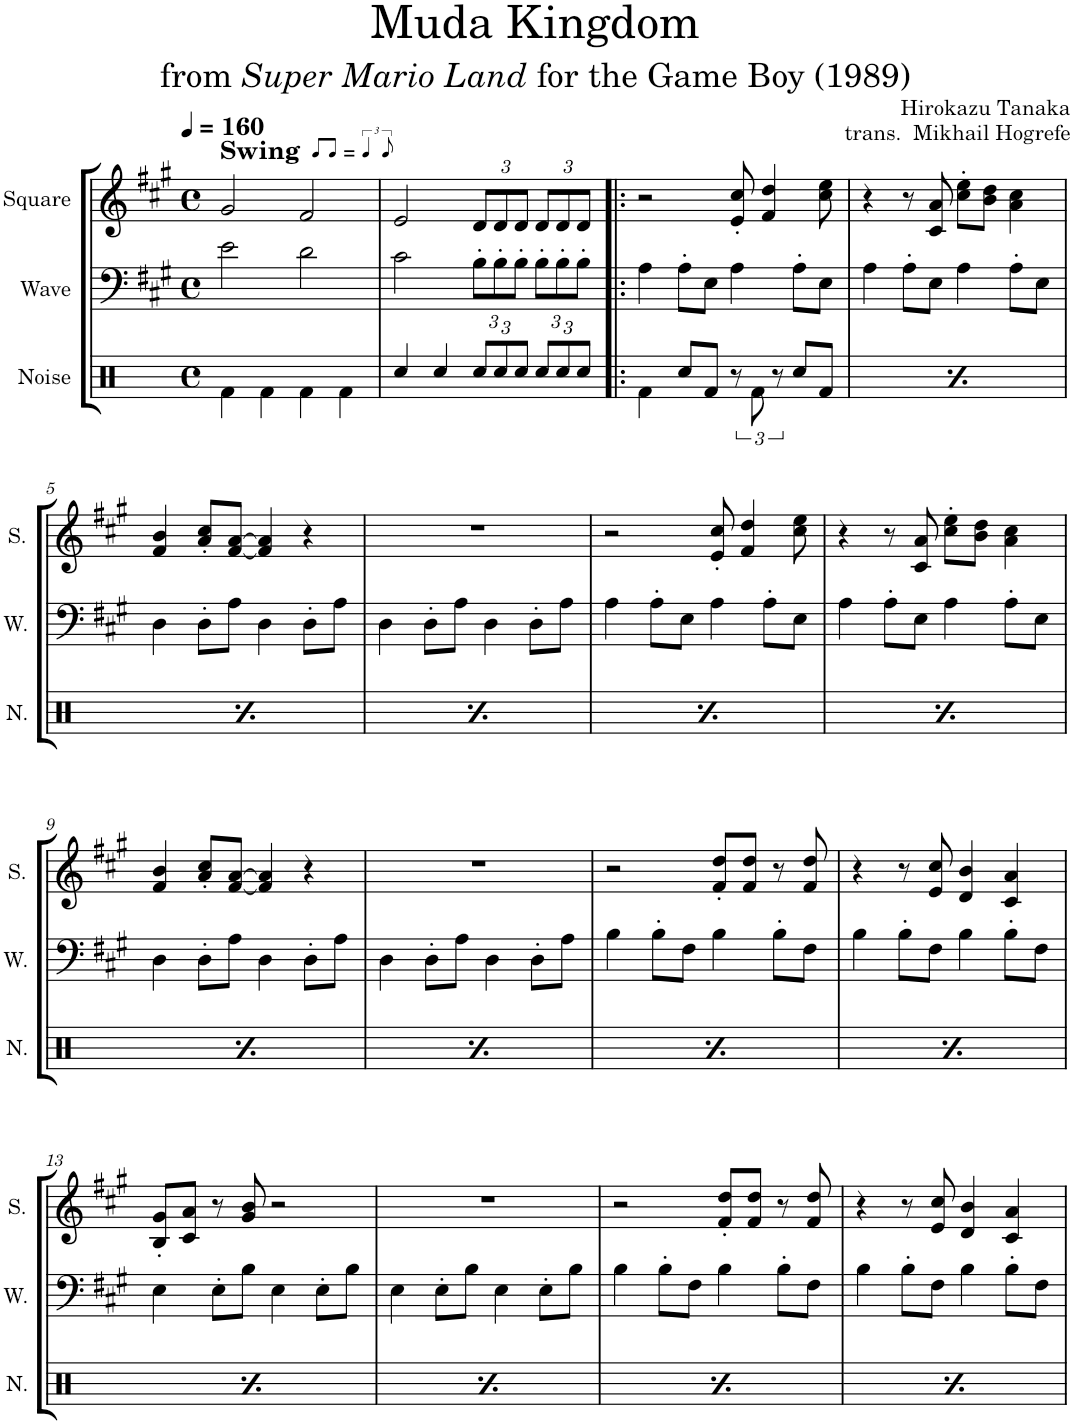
**kern	**kern	**kern
*part3	*part2	*part1
*staff3	*staff2	*staff1
*I"Noise	*I"Wave	*I"Square
*I'N.	*I'W.	*I'S.
*clefX	*clefF4	*clefG2
*k[]	*k[f#c#g#]	*k[f#c#g#]
*M4/4	*M4/4	*M4/4
*met(c)	*met(c)	*met(c)
*MM160	*MM160	*MM160
=1	=1	=1
!	!	!LO:TX:a:B:t=Swing
4Rf\	2e\	2g#/
4Rf\	.	.
4Rf\	2d\	2f#/
4Rf\	.	.
=2	=2	=2
4Rcc/	2c#\	2e/
4Rcc/	.	.
*Xbrackettup	*Xbrackettup	*Xbrackettup
12Rcc/L	12B'\L	12d/L
12Rcc/	12B'\	12d/
12Rcc/J	12B'\J	12d/J
12Rcc/L	12B'\L	12d/L
12Rcc/	12B'\	12d/
12Rcc/J	12B'\J	12d/J
=3!|:	=3!|:	=3!|:
4Rf\	4A\	2r
8Rcc/L	8A'\L	.
8Rf/J	8E\J	.
*brackettup	*	*
12r	4A\	8e/' 8cc#/'
12Rf\	.	.
.	.	4f#/ 4dd/
12r	.	.
8Rcc/L	8A'\L	.
8Rf/J	8E\J	8cc#\ 8ee\
=4	=4	=4
4Rf\	4A\	4r
8Rcc/L	8A'\L	8r
8Rf/J	8E\J	8c#/ 8a/
12r	4A\	8cc#\' 8ee\'L
12Rf\	.	.
.	.	8b\ 8dd\J
12r	.	.
8Rcc/L	8A'\L	4a\ 4cc#\
8Rf/J	8E\J	.
!!LO:LB:g=z
=5	=5	=5
4Rf\	4D\	4f#/ 4b/
8Rcc/L	8D'\L	8a/' 8cc#/'L
8Rf/J	8A\J	[8f#/ [8a/J
12r	4D\	4f#/] 4a/]
12Rf\	.	.
12r	.	.
8Rcc/L	8D'\L	4r
8Rf/J	8A\J	.
=6	=6	=6
4Rf\	4D\	1r
8Rcc/L	8D'\L	.
8Rf/J	8A\J	.
12r	4D\	.
12Rf\	.	.
12r	.	.
8Rcc/L	8D'\L	.
8Rf/J	8A\J	.
=7	=7	=7
4Rf\	4A\	2r
8Rcc/L	8A'\L	.
8Rf/J	8E\J	.
12r	4A\	8e/' 8cc#/'
12Rf\	.	.
.	.	4f#/ 4dd/
12r	.	.
8Rcc/L	8A'\L	.
8Rf/J	8E\J	8cc#\ 8ee\
=8	=8	=8
4Rf\	4A\	4r
8Rcc/L	8A'\L	8r
8Rf/J	8E\J	8c#/ 8a/
12r	4A\	8cc#\' 8ee\'L
12Rf\	.	.
.	.	8b\ 8dd\J
12r	.	.
8Rcc/L	8A'\L	4a\ 4cc#\
8Rf/J	8E\J	.
!!LO:LB:g=z
=9	=9	=9
4Rf\	4D\	4f#/ 4b/
8Rcc/L	8D'\L	8a/' 8cc#/'L
8Rf/J	8A\J	[8f#/ [8a/J
12r	4D\	4f#/] 4a/]
12Rf\	.	.
12r	.	.
8Rcc/L	8D'\L	4r
8Rf/J	8A\J	.
=10	=10	=10
4Rf\	4D\	1r
8Rcc/L	8D'\L	.
8Rf/J	8A\J	.
12r	4D\	.
12Rf\	.	.
12r	.	.
8Rcc/L	8D'\L	.
8Rf/J	8A\J	.
=11	=11	=11
4Rf\	4B\	2r
8Rcc/L	8B'\L	.
8Rf/J	8F#\J	.
12r	4B\	8f#/' 8dd/'L
12Rf\	.	.
.	.	8f#/ 8dd/J
12r	.	.
8Rcc/L	8B'\L	8r
8Rf/J	8F#\J	8f#/ 8dd/
=12	=12	=12
4Rf\	4B\	4r
8Rcc/L	8B'\L	8r
8Rf/J	8F#\J	8e/ 8cc#/
12r	4B\	4d/ 4b/
12Rf\	.	.
12r	.	.
8Rcc/L	8B'\L	4c#/ 4a/
8Rf/J	8F#\J	.
!!LO:LB:g=z
=13	=13	=13
4Rf\	4E\	8B/' 8g#/'L
.	.	8c#/ 8a/J
8Rcc/L	8E'\L	8r
8Rf/J	8B\J	8g#/ 8b/
12r	4E\	2r
12Rf\	.	.
12r	.	.
8Rcc/L	8E'\L	.
8Rf/J	8B\J	.
=14	=14	=14
4Rf\	4E\	1r
8Rcc/L	8E'\L	.
8Rf/J	8B\J	.
12r	4E\	.
12Rf\	.	.
12r	.	.
8Rcc/L	8E'\L	.
8Rf/J	8B\J	.
=15	=15	=15
4Rf\	4B\	2r
8Rcc/L	8B'\L	.
8Rf/J	8F#\J	.
12r	4B\	8f#/' 8dd/'L
12Rf\	.	.
.	.	8f#/ 8dd/J
12r	.	.
8Rcc/L	8B'\L	8r
8Rf/J	8F#\J	8f#/ 8dd/
=16	=16	=16
4Rf\	4B\	4r
8Rcc/L	8B'\L	8r
8Rf/J	8F#\J	8e/ 8cc#/
12r	4B\	4d/ 4b/
12Rf\	.	.
12r	.	.
8Rcc/L	8B'\L	4c#/ 4a/
8Rf/J	8F#\J	.
=	=	=
*-	*-	*-
